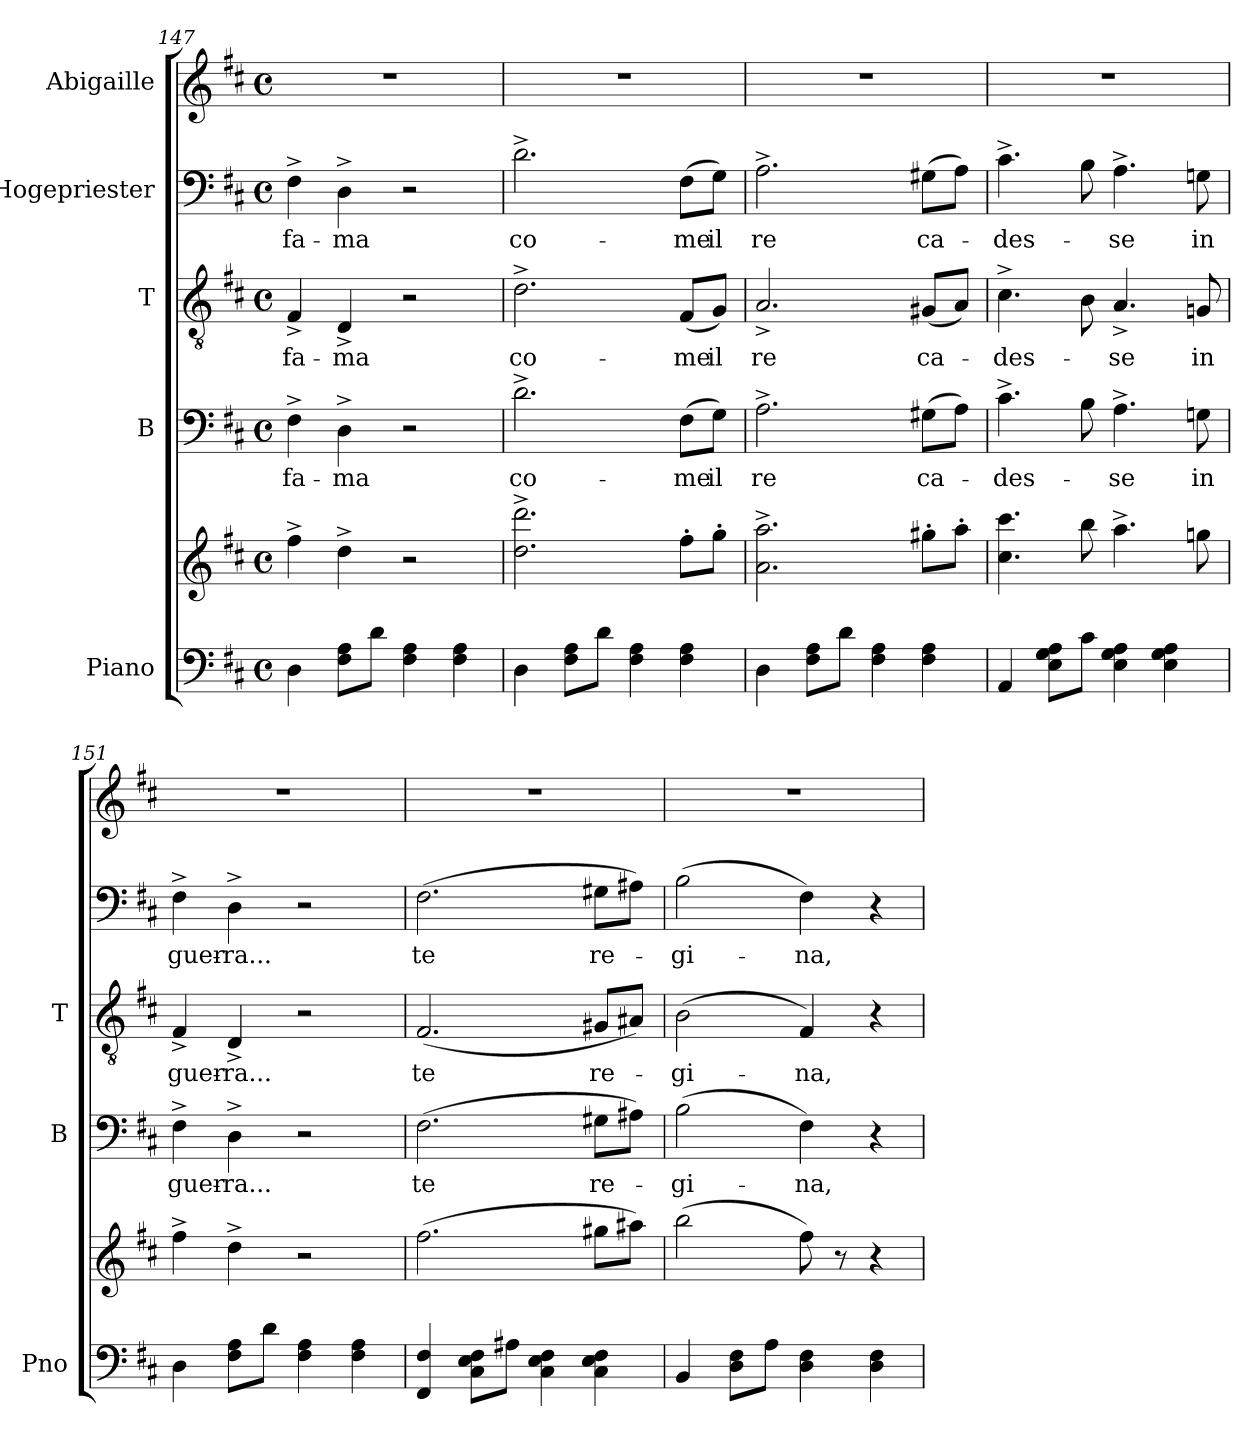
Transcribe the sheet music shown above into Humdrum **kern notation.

**kern	**kern	**kern	**text	**kern	**text	**kern	**text	**kern
*part5	*part5	*part4	*part4	*part3	*part3	*part2	*part2	*part1
*staff6	*staff5	*staff4	*staff4	*staff3	*staff3	*staff2	*staff2	*staff1
*I"Piano	*	*I"B	*	*I"T	*	*I"Hogepriester	*	*I"Abigaille
*I'Pno	*	*I'B	*	*I'T	*	*	*	*
*clefF4	*clefG2	*clefF4	*	*clefGv2	*	*clefF4	*	*clefG2
*k[f#c#]	*k[f#c#]	*k[f#c#]	*	*k[f#c#]	*	*k[f#c#]	*	*k[f#c#]
*M4/4	*M4/4	*M4/4	*	*M4/4	*	*M4/4	*	*M4/4
*met(c)	*met(c)	*met(c)	*	*met(c)	*	*met(c)	*	*met(c)
=147	=147	=147	=147	=147	=147	=147	=147	=147
!	!	!	!LO:LY:b	!	!LO:LY:b	!	!LO:LY:b	!
4D\	4ff#^\	4F#^\	fa-	4F#^/	fa-	4F#^\	fa-	1r
!	!	!	!LO:LY:b	!	!LO:LY:b	!	!LO:LY:b	!
8F#\ 8A\L	4dd^\	4D^\	-ma	4D^/	-ma	4D^\	-ma	.
8d\J	.	.	.	.	.	.	.	.
4F#\ 4A\	2r	2r	.	2r	.	2r	.	.
4F#\ 4A\	.	.	.	.	.	.	.	.
=148	=148	=148	=148	=148	=148	=148	=148	=148
!	!	!	!LO:LY:b	!	!LO:LY:b	!	!LO:LY:b	!
4D\	2.dd\^ 2.ddd\^	2.d^\	co-	2.d^\	co-	2.d^\	co-	1r
8F#\ 8A\L	.	.	.	.	.	.	.	.
8d\J	.	.	.	.	.	.	.	.
4F#\ 4A\	.	.	.	.	.	.	.	.
!	!	!	!LO:LY:b	!	!LO:LY:b	!	!LO:LY:b	!
4F#\ 4A\	8ff#'\L	(8F#\L	-me	(8F#/L	-me	(8F#\L	-me	.
!	!	!	!LO:LY:b	!	!LO:LY:b	!	!LO:LY:b	!
.	8gg'\J	8G\J)	il	8G/J)	il	8G\J)	il	.
!!LO:PB:g=z
=149	=149	=149	=149	=149	=149	=149	=149	=149
!	!	!	!LO:LY:b	!	!LO:LY:b	!	!LO:LY:b	!
4D\	2.a\^ 2.aa\^	2.A^\	re	2.A^/	re	2.A^\	re	1r
8F#\ 8A\L	.	.	.	.	.	.	.	.
8d\J	.	.	.	.	.	.	.	.
4F#\ 4A\	.	.	.	.	.	.	.	.
!	!	!	!LO:LY:b	!	!LO:LY:b	!	!LO:LY:b	!
4F#\ 4A\	8gg#X'\L	(8G#X\L	ca-	(8G#X/L	ca-	(8G#X\L	ca-	.
.	8aa'\J	8A\J)	.	8A/J)	.	8A\J)	.	.
=150	=150	=150	=150	=150	=150	=150	=150	=150
!	!	!	!LO:LY:b	!	!LO:LY:b	!	!LO:LY:b	!
4AA/	4.cc#\ 4.ccc#\	4.c#^\	-des-	4.c#^\	-des-	4.c#^\	-des-	1r
8E\ 8G\ 8A\L	.	.	.	.	.	.	.	.
8c#\J	8bb\	8B\	.	8B\	.	8B\	.	.
!	!	!	!LO:LY:b	!	!LO:LY:b	!	!LO:LY:b	!
4E\ 4G\ 4A\	4.aa^\	4.A^\	-se	4.A^/	-se	4.A^\	-se	.
4E\ 4G\ 4A\	.	.	.	.	.	.	.	.
!	!	!	!LO:LY:b	!	!LO:LY:b	!	!LO:LY:b	!
.	8ggn\	8Gn\	in	8Gn/	in	8Gn\	in	.
=151	=151	=151	=151	=151	=151	=151	=151	=151
!	!	!	!LO:LY:b	!	!LO:LY:b	!	!LO:LY:b	!
4D\	4ff#^\	4F#^\	guer-	4F#^/	guer-	4F#^\	guer-	1r
!	!	!	!LO:LY:b	!	!LO:LY:b	!	!LO:LY:b	!
8F#\ 8A\L	4dd^\	4D^\	-ra...	4D^/	-ra...	4D^\	-ra...	.
8d\J	.	.	.	.	.	.	.	.
4F#\ 4A\	2r	2r	.	2r	.	2r	.	.
4F#\ 4A\	.	.	.	.	.	.	.	.
=152	=152	=152	=152	=152	=152	=152	=152	=152
!	!	!	!LO:LY:b	!	!LO:LY:b	!	!LO:LY:b	!
4FF#/ 4F#/	(2.ff#\	(2.F#\	te	(>2.F#/	te	(2.F#\	te	1r
8C#\ 8E\ 8F#\L	.	.	.	.	.	.	.	.
8A#X\J	.	.	.	.	.	.	.	.
4C#\ 4E\ 4F#\	.	.	.	.	.	.	.	.
!	!	!	!LO:LY:b	!	!LO:LY:b	!	!LO:LY:b	!
4C#\ 4E\ 4F#\	8gg#X\L	8G#X\L	re-	8G#X/L	re-	8G#X\L	re-	.
.	8aa#X\J)	8A#X\J)	.	8A#X/J)	.	8A#X\J)	.	.
=153	=153	=153	=153	=153	=153	=153	=153	=153
!	!	!	!LO:LY:b	!	!LO:LY:b	!	!LO:LY:b	!
4BB/	(2bb\	(2B\	-gi-	(2B\	-gi-	(2B\	-gi-	1r
8D\ 8F#\L	.	.	.	.	.	.	.	.
8A\J	.	.	.	.	.	.	.	.
!	!	!	!LO:LY:b	!	!LO:LY:b	!	!LO:LY:b	!
4D\ 4F#\	8ff#\)	4F#\)	-na,	4F#/)	-na,	4F#\)	-na,	.
.	8r	.	.	.	.	.	.	.
4D\ 4F#\	4r	4r	.	4r	.	4r	.	.
=	=	=	=	=	=	=	=	=
*-	*-	*-	*-	*-	*-	*-	*-	*-
